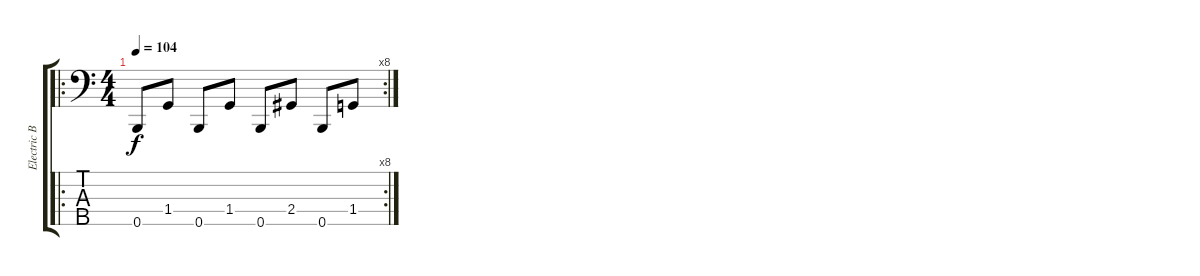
\track ("Electric Bass" "Electric B") {instrument electricbassfinger}
\staff {score tabs}
\tuning (B2 Gb2 B1 Gb1 B0) {hide}
\ro
\rc 8
\ts (4 4)
\tempo 104
\clef f4
\ks c
0.5.8{dy f} 1.4.8 0.5.8 1.4.8 0.5.8 2.4.8 0.5.8 1.4.8
